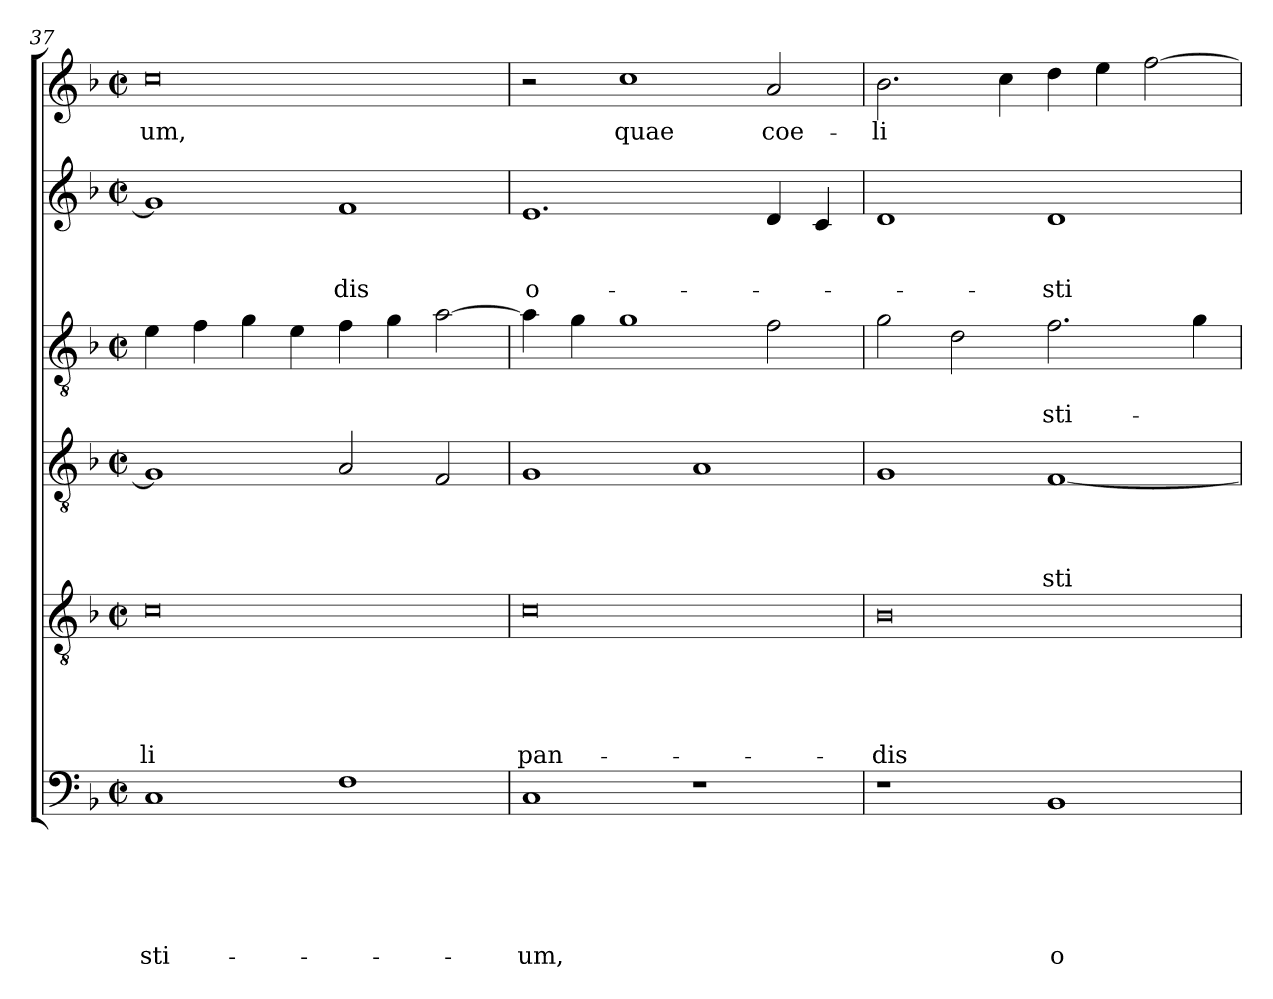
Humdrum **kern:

**kern	**text	**text	**text	**text	**text	**text	**kern	**text	**text	**text	**text	**text	**kern	**text	**text	**text	**text	**kern	**text	**text	**kern	**text	**text	**text	**kern	**text
*part6	*part6	*part6	*part6	*part6	*part6	*part6	*part5	*part5	*part5	*part5	*part5	*part5	*part4	*part4	*part4	*part4	*part4	*part3	*part3	*part3	*part2	*part2	*part2	*part2	*part1	*part1
*staff6	*staff6	*staff6	*staff6	*staff6	*staff6	*staff6	*staff5	*staff5	*staff5	*staff5	*staff5	*staff5	*staff4	*staff4	*staff4	*staff4	*staff4	*staff3	*staff3	*staff3	*staff2	*staff2	*staff2	*staff2	*staff1	*staff1
!!LO:LB:g=z
*clefF4	*	*	*	*	*	*	*clefGv2	*	*	*	*	*	*clefGv2	*	*	*	*	*clefGv2	*	*	*clefG2	*	*	*	*clefG2	*
*k[b-]	*	*	*	*	*	*	*k[b-]	*	*	*	*	*	*k[b-]	*	*	*	*	*k[b-]	*	*	*k[b-]	*	*	*	*k[b-]	*
*F:	*	*	*	*	*	*	*F:	*	*	*	*	*	*F:	*	*	*	*	*F:	*	*	*F:	*	*	*	*F:	*
*M2/2	*	*	*	*	*	*	*M2/2	*	*	*	*	*	*M2/2	*	*	*	*	*M2/2	*	*	*M2/2	*	*	*	*M2/2	*
*met(c|)	*	*	*	*	*	*	*met(c|)	*	*	*	*	*	*met(c|)	*	*	*	*	*met(c|)	*	*	*met(c|)	*	*	*	*met(c|)	*
=37	=37	=37	=37	=37	=37	=37	=37	=37	=37	=37	=37	=37	=37	=37	=37	=37	=37	=37	=37	=37	=37	=37	=37	=37	=37	=37
1C	.	.	.	.	.	-sti-	0c	.	.	.	.	-li	1G]	.	.	.	.	4e\	.	.	1g]	.	.	.	0cc	-um,
.	.	.	.	.	.	.	.	.	.	.	.	.	.	.	.	.	.	4f\	.	.	.	.	.	.	.	.
.	.	.	.	.	.	.	.	.	.	.	.	.	.	.	.	.	.	4g\	.	.	.	.	.	.	.	.
.	.	.	.	.	.	.	.	.	.	.	.	.	.	.	.	.	.	4e\	.	.	.	.	.	.	.	.
1F	.	.	.	.	.	.	.	.	.	.	.	.	2A/	.	.	.	.	4f\	.	.	1f	.	.	-dis	.	.
.	.	.	.	.	.	.	.	.	.	.	.	.	.	.	.	.	.	4g\	.	.	.	.	.	.	.	.
.	.	.	.	.	.	.	.	.	.	.	.	.	2F/	.	.	.	.	[2a\	.	.	.	.	.	.	.	.
=38	=38	=38	=38	=38	=38	=38	=38	=38	=38	=38	=38	=38	=38	=38	=38	=38	=38	=38	=38	=38	=38	=38	=38	=38	=38	=38
1C	.	.	.	.	.	-um,	0c	.	.	.	.	pan-	1G	.	.	.	.	4a\]	.	.	1.e	.	.	o-	2r	.
.	.	.	.	.	.	.	.	.	.	.	.	.	.	.	.	.	.	4g\	.	.	.	.	.	.	.	.
.	.	.	.	.	.	.	.	.	.	.	.	.	.	.	.	.	.	1g	.	.	.	.	.	.	1cc	quae
1r	.	.	.	.	.	.	.	.	.	.	.	.	1A	.	.	.	.	.	.	.	.	.	.	.	.	.
.	.	.	.	.	.	.	.	.	.	.	.	.	.	.	.	.	.	2f\	.	.	4d/	.	.	.	2a/	coe-
.	.	.	.	.	.	.	.	.	.	.	.	.	.	.	.	.	.	.	.	.	4c/	.	.	.	.	.
=39	=39	=39	=39	=39	=39	=39	=39	=39	=39	=39	=39	=39	=39	=39	=39	=39	=39	=39	=39	=39	=39	=39	=39	=39	=39	=39
1r	.	.	.	.	.	.	0B-	.	.	.	.	-dis	1G	.	.	.	.	2g\	.	.	1d	.	.	.	2.b-\	-li
.	.	.	.	.	.	.	.	.	.	.	.	.	.	.	.	.	.	2d\	.	.	.	.	.	.	.	.
.	.	.	.	.	.	.	.	.	.	.	.	.	.	.	.	.	.	.	.	.	.	.	.	.	4cc\	.
1BB-	.	.	.	.	.	o-	.	.	.	.	.	.	[1F	.	.	.	-sti-	2.f\	.	-sti-	1d	.	.	-sti-	4dd\	.
.	.	.	.	.	.	.	.	.	.	.	.	.	.	.	.	.	.	.	.	.	.	.	.	.	4ee\	.
.	.	.	.	.	.	.	.	.	.	.	.	.	.	.	.	.	.	.	.	.	.	.	.	.	[2ff\	.
.	.	.	.	.	.	.	.	.	.	.	.	.	.	.	.	.	.	4g\	.	.	.	.	.	.	.	.
=	=	=	=	=	=	=	=	=	=	=	=	=	=	=	=	=	=	=	=	=	=	=	=	=	=	=
*-	*-	*-	*-	*-	*-	*-	*-	*-	*-	*-	*-	*-	*-	*-	*-	*-	*-	*-	*-	*-	*-	*-	*-	*-	*-	*-
